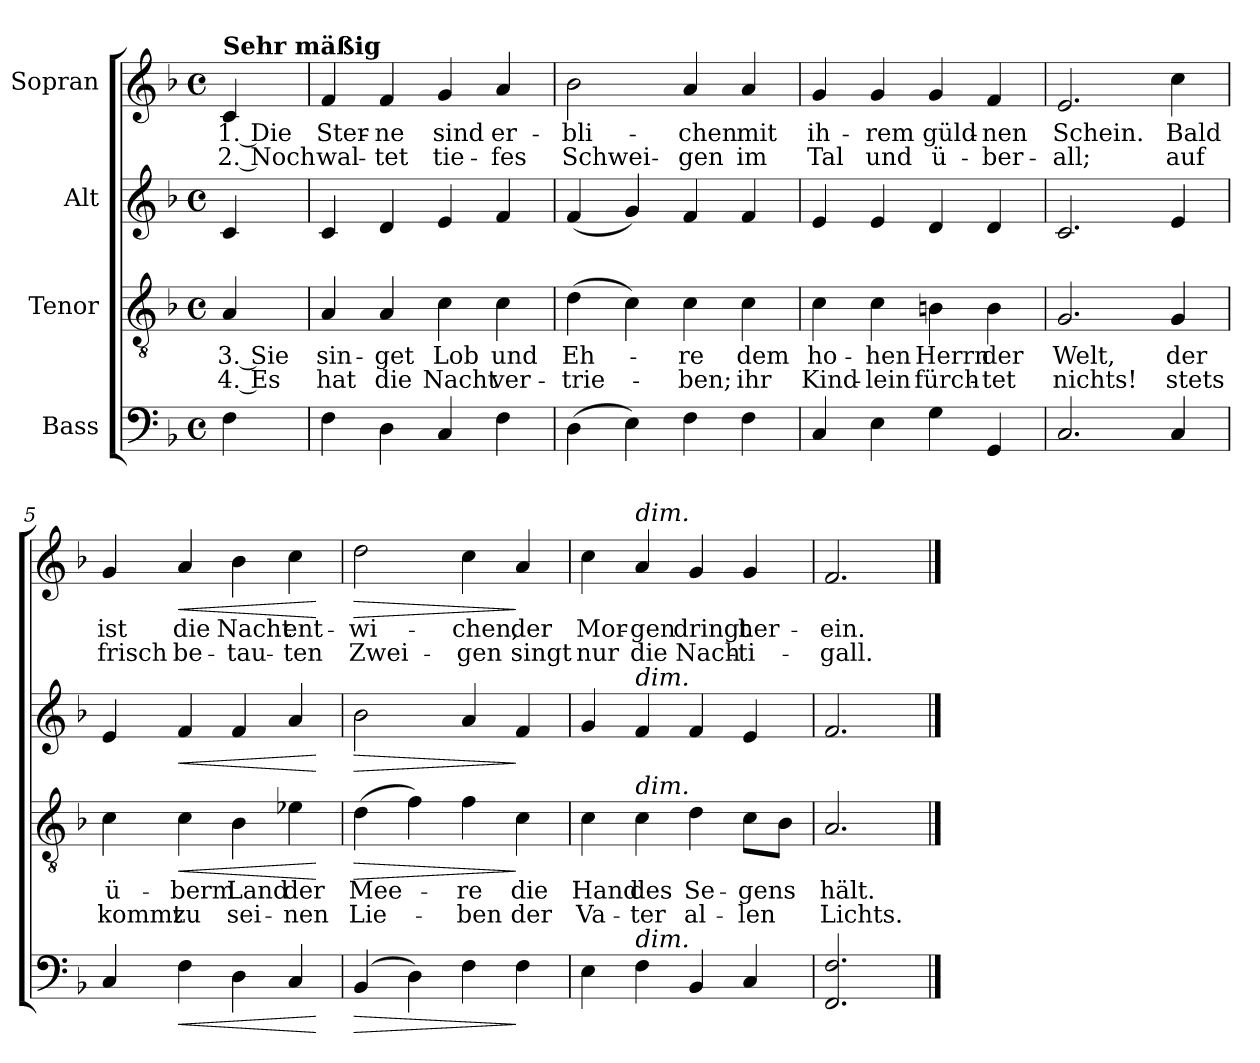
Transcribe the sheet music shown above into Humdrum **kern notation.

**kern	**dynam	**kern	**text	**text	**dynam	**kern	**dynam	**kern	**text	**text	**dynam
*part4	*part4	*part3	*part3	*part3	*part3	*part2	*part2	*part1	*part1	*part1	*part1
*staff4	*staff4	*staff3	*staff3	*staff3	*staff3	*staff2	*staff2	*staff1	*staff1	*staff1	*staff1
*I"Bass	*	*I"Tenor	*	*	*	*I"Alt	*	*I"Sopran	*	*	*
*clefF4	*	*clefGv2	*	*	*	*clefG2	*	*clefG2	*	*	*
*k[b-]	*	*k[b-]	*	*	*	*k[b-]	*	*k[b-]	*	*	*
*M4/4	*	*M4/4	*	*	*	*M4/4	*	*M4/4	*	*	*
*met(c)	*	*met(c)	*	*	*	*met(c)	*	*met(c)	*	*	*
=	=	=	=	=	=	=	=	=	=	=	=
!	!	!	!	!	!	!	!	!LO:TX:a:B:t=Sehr mäßig	!	!	!
!	!	!	!LO:LY:b	!LO:LY:b	!	!	!	!	!LO:LY:b	!LO:LY:b	!
4F\	.	4A/	3. Sie	4. Es	.	4c/	.	4c/	1. Die	2. Noch	.
=1	=1	=1	=1	=1	=1	=1	=1	=1	=1	=1	=1
!	!	!	!LO:LY:b	!LO:LY:b	!	!	!	!	!LO:LY:b	!LO:LY:b	!
4F\	.	4A/	sin-	hat	.	4c/	.	4f/	Ster-	wal-	.
!	!	!	!LO:LY:b	!LO:LY:b	!	!	!	!	!LO:LY:b	!LO:LY:b	!
4D\	.	4A/	-get	die	.	4d/	.	4f/	-ne	-tet	.
!	!	!	!LO:LY:b	!LO:LY:b	!	!	!	!	!LO:LY:b	!LO:LY:b	!
4C/	.	4c\	Lob	Nacht	.	4e/	.	4g/	sind	tie-	.
!	!	!	!LO:LY:b	!LO:LY:b	!	!	!	!	!LO:LY:b	!LO:LY:b	!
4F\	.	4c\	und	ver-	.	4f/	.	4a/	er-	-fes	.
=2	=2	=2	=2	=2	=2	=2	=2	=2	=2	=2	=2
!	!	!	!LO:LY:b	!LO:LY:b	!	!	!	!	!LO:LY:b	!LO:LY:b	!
(4D\	.	(4d\	Eh-	-trie-	.	(4f/	.	2b-\	-bli-	Schwei-	.
4E\)	.	4c\)	.	.	.	4g/)	.	.	.	.	.
!	!	!	!LO:LY:b	!LO:LY:b	!	!	!	!	!LO:LY:b	!LO:LY:b	!
4F\	.	4c\	-re	-ben;	.	4f/	.	4a/	-chen	-gen	.
!	!	!	!LO:LY:b	!LO:LY:b	!	!	!	!	!LO:LY:b	!LO:LY:b	!
4F\	.	4c\	dem	ihr	.	4f/	.	4a/	mit	im	.
=3	=3	=3	=3	=3	=3	=3	=3	=3	=3	=3	=3
!	!	!	!LO:LY:b	!LO:LY:b	!	!	!	!	!LO:LY:b	!LO:LY:b	!
4C/	.	4c\	ho-	Kind-	.	4e/	.	4g/	ih-	Tal	.
!	!	!	!LO:LY:b	!LO:LY:b	!	!	!	!	!LO:LY:b	!LO:LY:b	!
4E\	.	4c\	-hen	-lein	.	4e/	.	4g/	-rem	und	.
!	!	!	!LO:LY:b	!LO:LY:b	!	!	!	!	!LO:LY:b	!LO:LY:b	!
4G\	.	4Bn\	Herrn	fürch-	.	4d/	.	4g/	güld-	ü-	.
!	!	!	!LO:LY:b	!LO:LY:b	!	!	!	!	!LO:LY:b	!LO:LY:b	!
4GG/	.	4B\	der	-tet	.	4d/	.	4f/	-nen	-ber-	.
=4	=4	=4	=4	=4	=4	=4	=4	=4	=4	=4	=4
!	!	!	!LO:LY:b	!LO:LY:b	!	!	!	!	!LO:LY:b	!LO:LY:b	!
2.C/	.	2.G/	Welt,	nichts!	.	2.c/	.	2.e/	Schein.	-all;	.
!	!	!	!LO:LY:b	!LO:LY:b	!	!	!	!	!LO:LY:b	!LO:LY:b	!
4C/	.	4G/	der	stets	.	4e/	.	4cc\	Bald	auf	.
!!LO:LB:g=z
=5	=5	=5	=5	=5	=5	=5	=5	=5	=5	=5	=5
!	!	!	!LO:LY:b	!LO:LY:b	!	!	!	!	!LO:LY:b	!LO:LY:b	!
4C/	.	4c\	ü-	kommt	.	4e/	.	4g/	ist	frisch	.
!	!LO:HP:b	!	!LO:LY:b	!LO:LY:b	!LO:HP:b	!	!LO:HP:b	!	!LO:LY:b	!LO:LY:b	!LO:HP:b
4F\	<	4c\	-berm	zu	<	4f/	<	4a/	die	be-	<
!	!	!	!LO:LY:b	!LO:LY:b	!	!	!	!	!LO:LY:b	!LO:LY:b	!
4D\	.	4B-\	Land	sei-	.	4f/	.	4b-\	Nacht	-tau-	.
!	!	!	!LO:LY:b	!LO:LY:b	!	!	!	!	!LO:LY:b	!LO:LY:b	!
4C/	.	4e-X\	der	-nen	.	4a/	.	4cc\	ent-	-ten	.
.	[	.	.	.	[	.	[	.	.	.	[
=6	=6	=6	=6	=6	=6	=6	=6	=6	=6	=6	=6
!	!LO:HP:b	!	!LO:LY:b	!LO:LY:b	!LO:HP:b	!	!LO:HP:b	!	!LO:LY:b	!LO:LY:b	!LO:HP:b
(4BB-/	>	(4d\	Mee-	Lie-	>	2b-\	>	2dd\	-wi-	Zwei-	>
4D\)	.	4f\)	.	.	.	.	.	.	.	.	.
!	!	!	!LO:LY:b	!LO:LY:b	!	!	!	!	!LO:LY:b	!LO:LY:b	!
4F\	.	4f\	-re	-ben	.	4a/	.	4cc\	-chen,	-gen	.
!	!	!	!LO:LY:b	!LO:LY:b	!	!	!	!	!LO:LY:b	!LO:LY:b	!
4F\	]	4c\	die	der	]	4f/	]	4a/	der	singt	]
=7	=7	=7	=7	=7	=7	=7	=7	=7	=7	=7	=7
!	!	!	!LO:LY:b	!LO:LY:b	!	!	!	!	!LO:LY:b	!LO:LY:b	!
4E\	.	4c\	Hand	Va-	.	4g/	.	4cc\	Mor-	nur	.
!	!	!	!	!	!	!	!	!LO:TX:a:i:t=dim.	!	!	!
!	!	!	!	!	!	!LO:TX:a:i:t=dim.	!	!	!	!	!
!	!	!LO:TX:a:i:t=dim.	!	!	!	!	!	!	!	!	!
!LO:TX:a:i:t=dim.	!	!	!	!	!	!	!	!	!	!	!
!	!	!	!LO:LY:b	!LO:LY:b	!	!	!	!	!LO:LY:b	!LO:LY:b	!
4F\	.	4c\	des	-ter	.	4f/	.	4a/	-gen	die	.
!	!	!	!LO:LY:b	!LO:LY:b	!	!	!	!	!LO:LY:b	!LO:LY:b	!
4BB-/	.	4d\	Se-	al-	.	4f/	.	4g/	dringt	Nach-	.
!	!	!	!LO:LY:b	!LO:LY:b	!	!	!	!	!LO:LY:b	!LO:LY:b	!
4C/	.	8c\L	-gens	-len	.	4e/	.	4g/	her-	-ti-	.
.	.	8B-\J	.	.	.	.	.	.	.	.	.
=8	=8	=8	=8	=8	=8	=8	=8	=8	=8	=8	=8
!	!	!	!LO:LY:b	!LO:LY:b	!	!	!	!	!LO:LY:b	!LO:LY:b	!
2.FF/ 2.F/	.	2.A/	hält.	Lichts.	.	2.f/	.	2.f/	-ein.	-gall.	.
==	==	==	==	==	==	==	==	==	==	==	==
*-	*-	*-	*-	*-	*-	*-	*-	*-	*-	*-	*-
